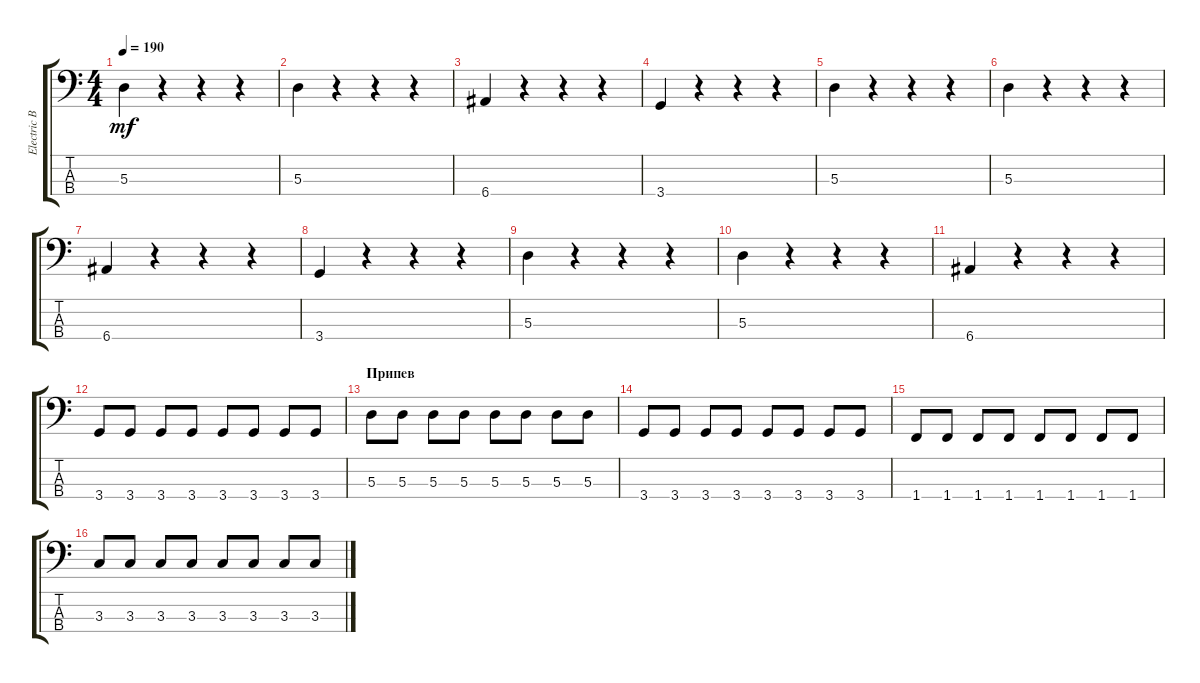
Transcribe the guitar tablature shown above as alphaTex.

\track ("Electric Bass" "Electric B") {instrument electricbassfinger}
\staff {score tabs}
\tuning (G2 D2 A1 E1) {hide}
\ts (4 4)
\tempo 190
\clef f4
\ks c
5.3.4{dy mf} r.4 r.4 r.4 |
5.3.4 r.4 r.4 r.4 |
6.4.4 r.4 r.4 r.4 |
3.4.4 r.4 r.4 r.4 |
5.3.4 r.4 r.4 r.4 |
5.3.4 r.4 r.4 r.4 |
6.4.4 r.4 r.4 r.4 |
3.4.4 r.4 r.4 r.4 |
5.3.4 r.4 r.4 r.4 |
5.3.4 r.4 r.4 r.4 |
6.4.4 r.4 r.4 r.4 |
3.4.8 3.4.8 3.4.8 3.4.8 3.4.8 3.4.8 3.4.8 3.4.8 |
\section ("" "Припев")
5.3.8 5.3.8 5.3.8 5.3.8 5.3.8 5.3.8 5.3.8 5.3.8 |
3.4.8 3.4.8 3.4.8 3.4.8 3.4.8 3.4.8 3.4.8 3.4.8 |
1.4.8 1.4.8 1.4.8 1.4.8 1.4.8 1.4.8 1.4.8 1.4.8 |
3.3.8 3.3.8 3.3.8 3.3.8 3.3.8 3.3.8 3.3.8 3.3.8
